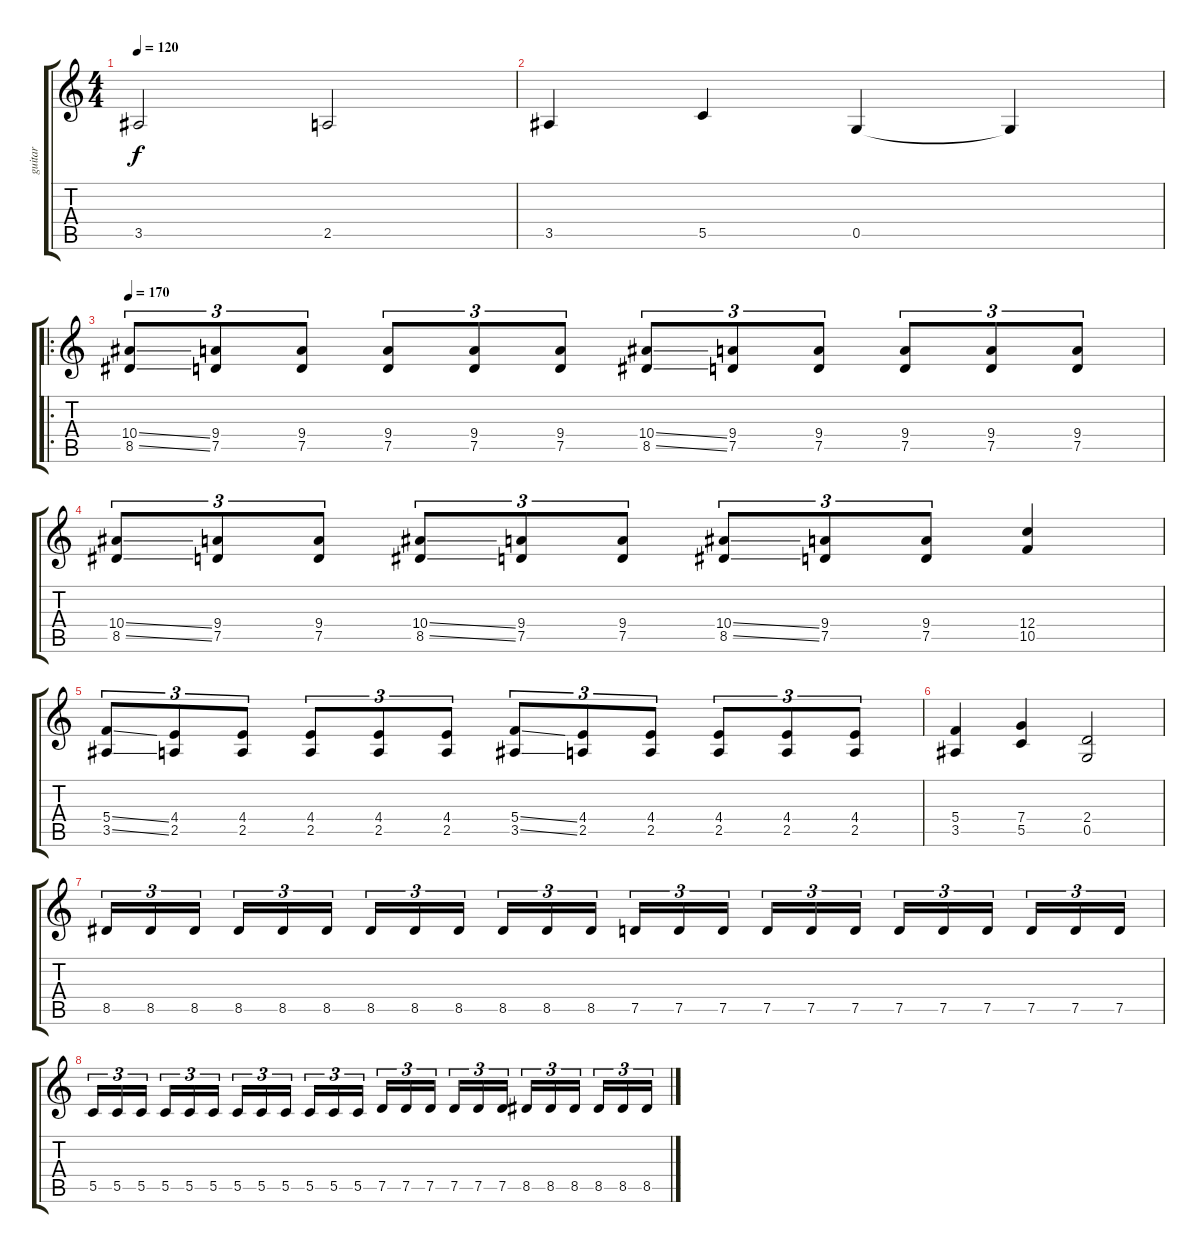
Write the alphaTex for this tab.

\track ("guitar" "guitar") {instrument distortionguitar}
\staff {score tabs}
\tuning (D4 A3 F3 C3 G2 D2) {hide}
\ts (4 4)
\tempo 120
\clef g2
\ks c
3.5.2{dy f} 2.5.2 |
3.5.4 5.5.4 0.5.4 0.5{t}.4 |
\ro
\tempo 170
(10.4{ss} 8.5{ss}).8{tu (3 2)} (9.4 7.5).8{tu (3 2)} (9.4 7.5).8{tu (3 2)} (9.4 7.5).8{tu (3 2)} (9.4 7.5).8{tu (3 2)} (9.4 7.5).8{tu (3 2)} (10.4{ss} 8.5{ss}).8{tu (3 2)} (9.4 7.5).8{tu (3 2)} (9.4 7.5).8{tu (3 2)} (9.4 7.5).8{tu (3 2)} (9.4 7.5).8{tu (3 2)} (9.4 7.5).8{tu (3 2)} |
(10.4{ss} 8.5{ss}).8{tu (3 2)} (9.4 7.5).8{tu (3 2)} (9.4 7.5).8{tu (3 2)} (10.4{ss} 8.5{ss}).8{tu (3 2)} (9.4 7.5).8{tu (3 2)} (9.4 7.5).8{tu (3 2)} (10.4{ss} 8.5{ss}).8{tu (3 2)} (9.4 7.5).8{tu (3 2)} (9.4 7.5).8{tu (3 2)} (12.4 10.5).4 |
(5.4{ss} 3.5{ss}).8{tu (3 2)} (4.4 2.5).8{tu (3 2)} (4.4 2.5).8{tu (3 2)} (4.4 2.5).8{tu (3 2)} (4.4 2.5).8{tu (3 2)} (4.4 2.5).8{tu (3 2)} (5.4{ss} 3.5{ss}).8{tu (3 2)} (4.4 2.5).8{tu (3 2)} (4.4 2.5).8{tu (3 2)} (4.4 2.5).8{tu (3 2)} (4.4 2.5).8{tu (3 2)} (4.4 2.5).8{tu (3 2)} |
(5.4 3.5).4 (7.4 5.5).4 (2.4 0.5).2 |
8.5.16{tu (3 2)} 8.5.16{tu (3 2)} 8.5.16{tu (3 2)} 8.5.16{tu (3 2)} 8.5.16{tu (3 2)} 8.5.16{tu (3 2)} 8.5.16{tu (3 2)} 8.5.16{tu (3 2)} 8.5.16{tu (3 2)} 8.5.16{tu (3 2)} 8.5.16{tu (3 2)} 8.5.16{tu (3 2)} 7.5.16{tu (3 2)} 7.5.16{tu (3 2)} 7.5.16{tu (3 2)} 7.5.16{tu (3 2)} 7.5.16{tu (3 2)} 7.5.16{tu (3 2)} 7.5.16{tu (3 2)} 7.5.16{tu (3 2)} 7.5.16{tu (3 2)} 7.5.16{tu (3 2)} 7.5.16{tu (3 2)} 7.5.16{tu (3 2)} |
5.5.16{tu (3 2)} 5.5.16{tu (3 2)} 5.5.16{tu (3 2)} 5.5.16{tu (3 2)} 5.5.16{tu (3 2)} 5.5.16{tu (3 2)} 5.5.16{tu (3 2)} 5.5.16{tu (3 2)} 5.5.16{tu (3 2)} 5.5.16{tu (3 2)} 5.5.16{tu (3 2)} 5.5.16{tu (3 2)} 7.5.16{tu (3 2)} 7.5.16{tu (3 2)} 7.5.16{tu (3 2)} 7.5.16{tu (3 2)} 7.5.16{tu (3 2)} 7.5.16{tu (3 2)} 8.5.16{tu (3 2)} 8.5.16{tu (3 2)} 8.5.16{tu (3 2)} 8.5.16{tu (3 2)} 8.5.16{tu (3 2)} 8.5.16{tu (3 2)}
